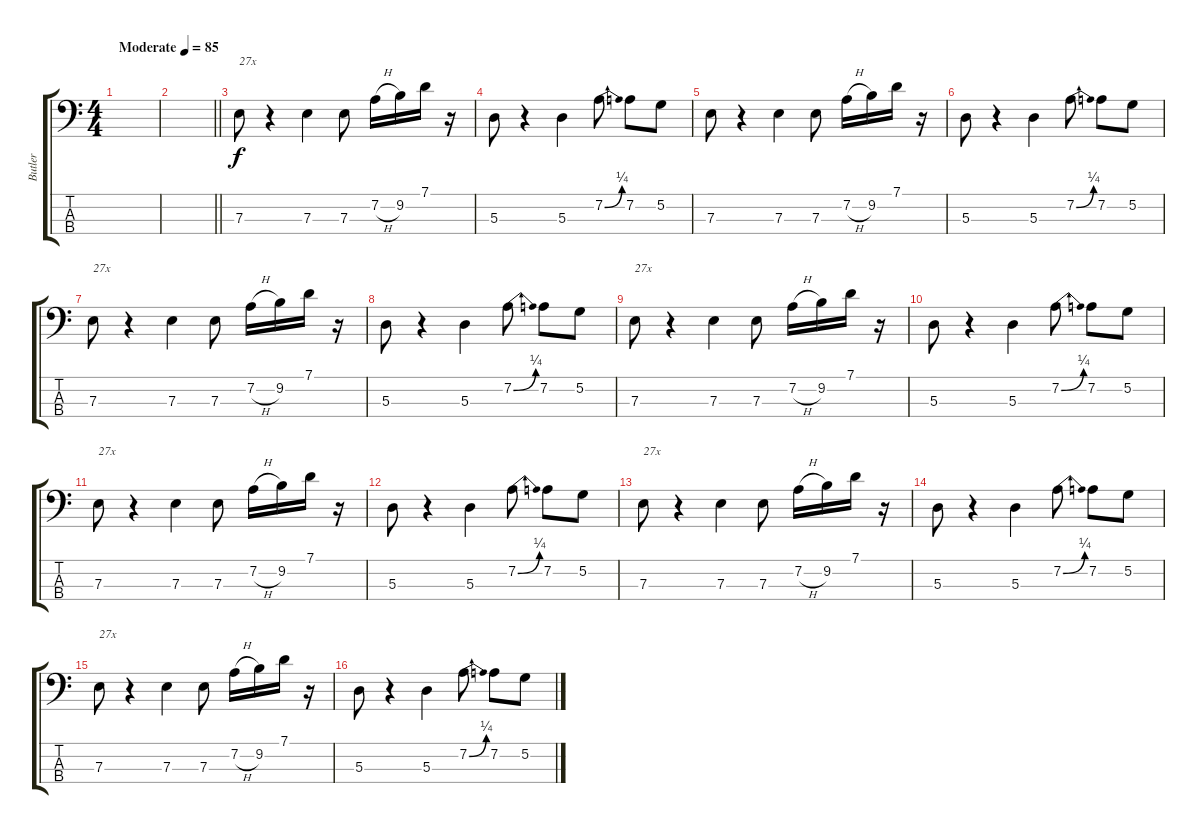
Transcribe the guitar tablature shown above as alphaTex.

\track ("Butler" "Butler") {instrument electricbassfinger}
\staff {score tabs}
\tuning (G2 D2 A1 E1) {hide}
\ts (4 4)
\tempo (85 "Moderate")
\clef f4
\ks c
|
\barLineRight lightlight
|
7.3.8{txt "27x"} r.4 7.3.4 7.3.8 7.2{h}.16 9.2.16 7.1.16 r.16 |
5.3.8 r.4 5.3.4 7.2{be (bend 0 0 60 1)}.8 7.2.8 5.2.8 |
7.3.8 r.4 7.3.4 7.3.8 7.2{h}.16 9.2.16 7.1.16 r.16 |
5.3.8 r.4 5.3.4 7.2{be (bend 0 0 60 1)}.8 7.2.8 5.2.8 |
7.3.8{txt "27x"} r.4 7.3.4 7.3.8 7.2{h}.16 9.2.16 7.1.16 r.16 |
5.3.8 r.4 5.3.4 7.2{be (bend 0 0 60 1)}.8 7.2.8 5.2.8 |
7.3.8{txt "27x"} r.4 7.3.4 7.3.8 7.2{h}.16 9.2.16 7.1.16 r.16 |
5.3.8 r.4 5.3.4 7.2{be (bend 0 0 60 1)}.8 7.2.8 5.2.8 |
7.3.8{txt "27x"} r.4 7.3.4 7.3.8 7.2{h}.16 9.2.16 7.1.16 r.16 |
5.3.8 r.4 5.3.4 7.2{be (bend 0 0 60 1)}.8 7.2.8 5.2.8 |
7.3.8{txt "27x"} r.4 7.3.4 7.3.8 7.2{h}.16 9.2.16 7.1.16 r.16 |
5.3.8 r.4 5.3.4 7.2{be (bend 0 0 60 1)}.8 7.2.8 5.2.8 |
7.3.8{txt "27x"} r.4 7.3.4 7.3.8 7.2{h}.16 9.2.16 7.1.16 r.16 |
5.3.8 r.4 5.3.4 7.2{be (bend 0 0 60 1)}.8 7.2.8 5.2.8
